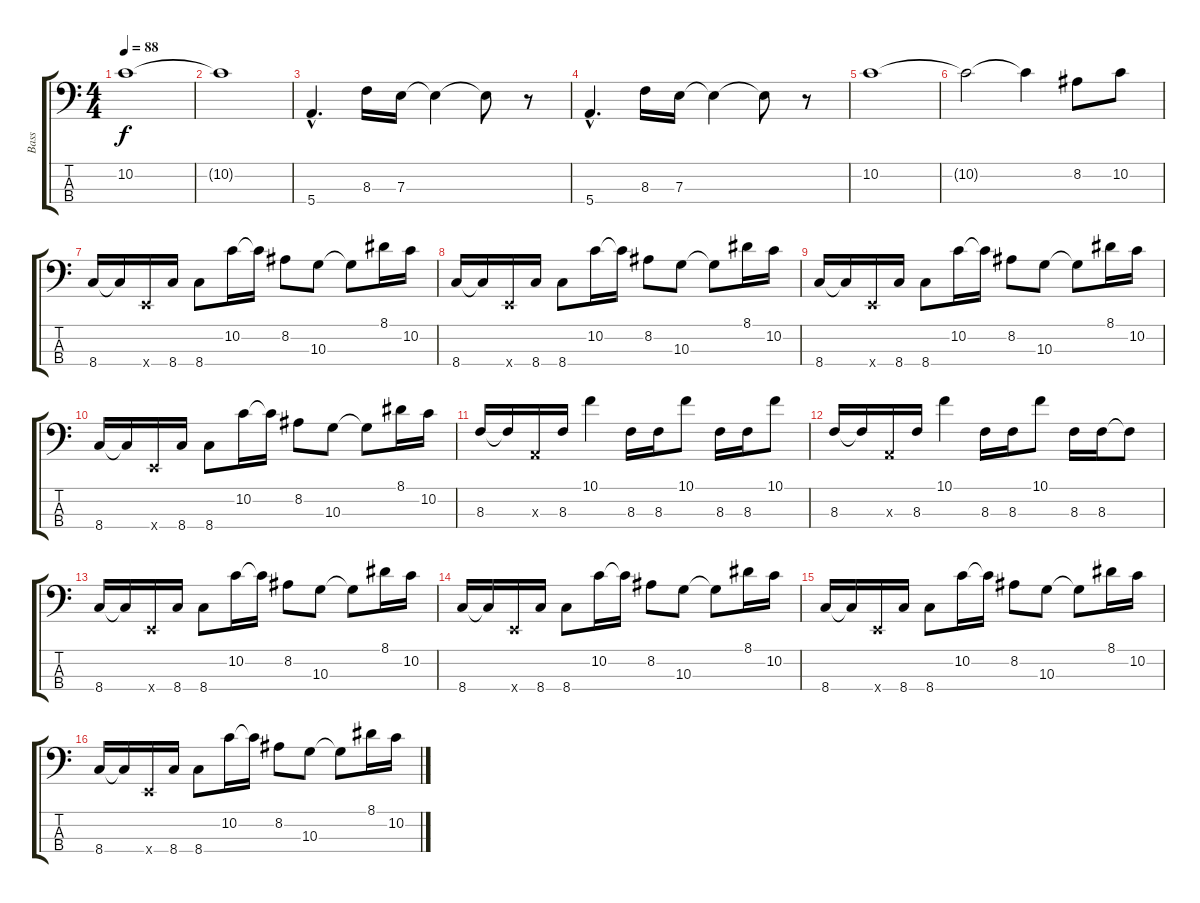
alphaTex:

\track ("Bass" "Bass") {instrument electricbassfinger}
\staff {score tabs}
\tuning (G2 D2 A1 E1) {hide}
\ts (4 4)
\tempo 88
\clef f4
\ks c
10.2.1{dy f} |
10.2{t}.1 |
5.4{hac}.4{d} 8.3.16 7.3.16 7.3{t}.4 7.3{t}.8 r.8 |
5.4{hac}.4{d} 8.3.16 7.3.16 7.3{t}.4 7.3{t}.8 r.8 |
10.2.1 |
10.2{t}.2 10.2{t}.4 8.2.8 10.2.8 |
8.4.16 8.4{t}.16 0.4{x}.16 8.4.16 8.4.8 10.2.16 10.2{t}.16 8.2.8 10.3.8 10.3{t}.8 8.1.16 10.2.16 |
8.4.16 8.4{t}.16 0.4{x}.16 8.4.16 8.4.8 10.2.16 10.2{t}.16 8.2.8 10.3.8 10.3{t}.8 8.1.16 10.2.16 |
8.4.16 8.4{t}.16 0.4{x}.16 8.4.16 8.4.8 10.2.16 10.2{t}.16 8.2.8 10.3.8 10.3{t}.8 8.1.16 10.2.16 |
8.4.16 8.4{t}.16 0.4{x}.16 8.4.16 8.4.8 10.2.16 10.2{t}.16 8.2.8 10.3.8 10.3{t}.8 8.1.16 10.2.16 |
8.3.16 8.3{t}.16 0.3{x}.16 8.3.16 10.1.4 8.3.16 8.3.16 10.1.8 8.3.16 8.3.16 10.1.8 |
8.3.16 8.3{t}.16 0.3{x}.16 8.3.16 10.1.4 8.3.16 8.3.16 10.1.8 8.3.16 8.3.16 8.3{t}.8 |
8.4.16 8.4{t}.16 0.4{x}.16 8.4.16 8.4.8 10.2.16 10.2{t}.16 8.2.8 10.3.8 10.3{t}.8 8.1.16 10.2.16 |
8.4.16 8.4{t}.16 0.4{x}.16 8.4.16 8.4.8 10.2.16 10.2{t}.16 8.2.8 10.3.8 10.3{t}.8 8.1.16 10.2.16 |
8.4.16 8.4{t}.16 0.4{x}.16 8.4.16 8.4.8 10.2.16 10.2{t}.16 8.2.8 10.3.8 10.3{t}.8 8.1.16 10.2.16 |
8.4.16 8.4{t}.16 0.4{x}.16 8.4.16 8.4.8 10.2.16 10.2{t}.16 8.2.8 10.3.8 10.3{t}.8 8.1.16 10.2.16
